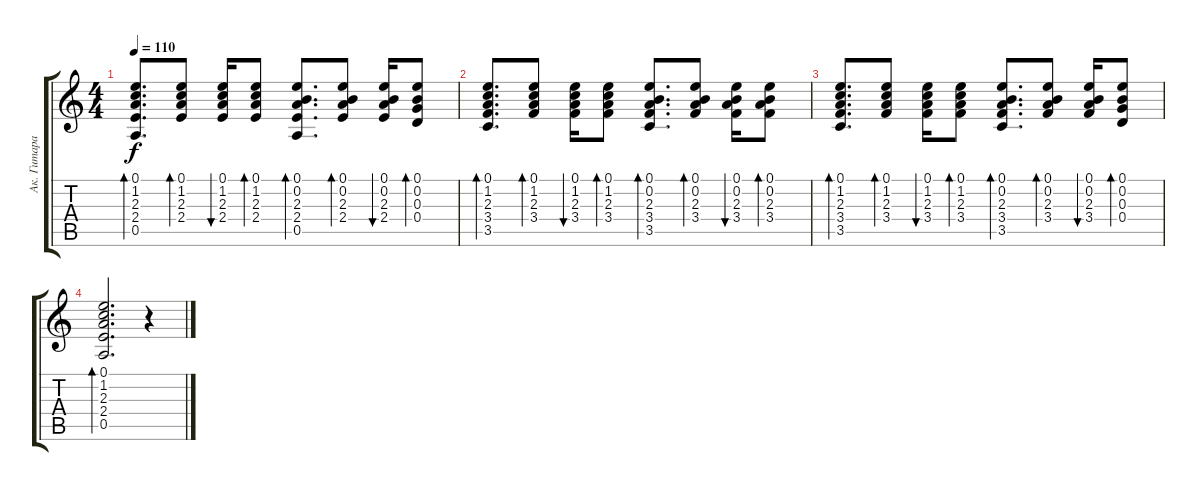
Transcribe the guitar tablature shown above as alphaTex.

\track ("Ак. Гитара (Илья Чёрт)" "Ак. Гитара") {instrument acousticguitarsteel}
\staff {score tabs}
\tuning (E4 B3 G3 D3 A2 E2) {hide}
\ts (4 4)
\tempo 110
\clef g2
\ks c
(0.1 1.2 2.3 2.4 0.5).8{d bd 30 dy f} (0.1 1.2 2.3 2.4).8{bd 30} (0.1 1.2 2.3 2.4).16{bu 30} (0.1 1.2 2.3 2.4).8{bd 30} (0.1 0.2 2.3 2.4 0.5).8{d bd 30} (0.1 0.2 2.3 2.4).8{bd 30} (0.1 0.2 2.3 2.4).16{bu 30} (0.1 0.2 0.3 0.4).8{bd 30} |
(0.1 1.2 2.3 3.4 3.5).8{d bd 30} (0.1 1.2 2.3 3.4).8{bd 30} (0.1 1.2 2.3 3.4).16{bu 30} (0.1 1.2 2.3 3.4).8{bd 30} (0.1 0.2 2.3 3.4 3.5).8{d bd 30} (0.1 0.2 2.3 3.4).8{bd 30} (0.1 0.2 2.3 3.4).16{bu 30} (0.1 0.2 2.3 3.4).8{bd 30} |
(0.1 1.2 2.3 3.4 3.5).8{d bd 30} (0.1 1.2 2.3 3.4).8{bd 30} (0.1 1.2 2.3 3.4).16{bu 30} (0.1 1.2 2.3 3.4).8{bd 30} (0.1 0.2 2.3 3.4 3.5).8{d bd 30} (0.1 0.2 2.3 3.4).8{bd 30} (0.1 0.2 2.3 3.4).16{bu 30} (0.1 0.2 0.3 0.4).8{bd 30} |
(0.1 1.2 2.3 2.4 0.5).2{d bd 30} r.4
